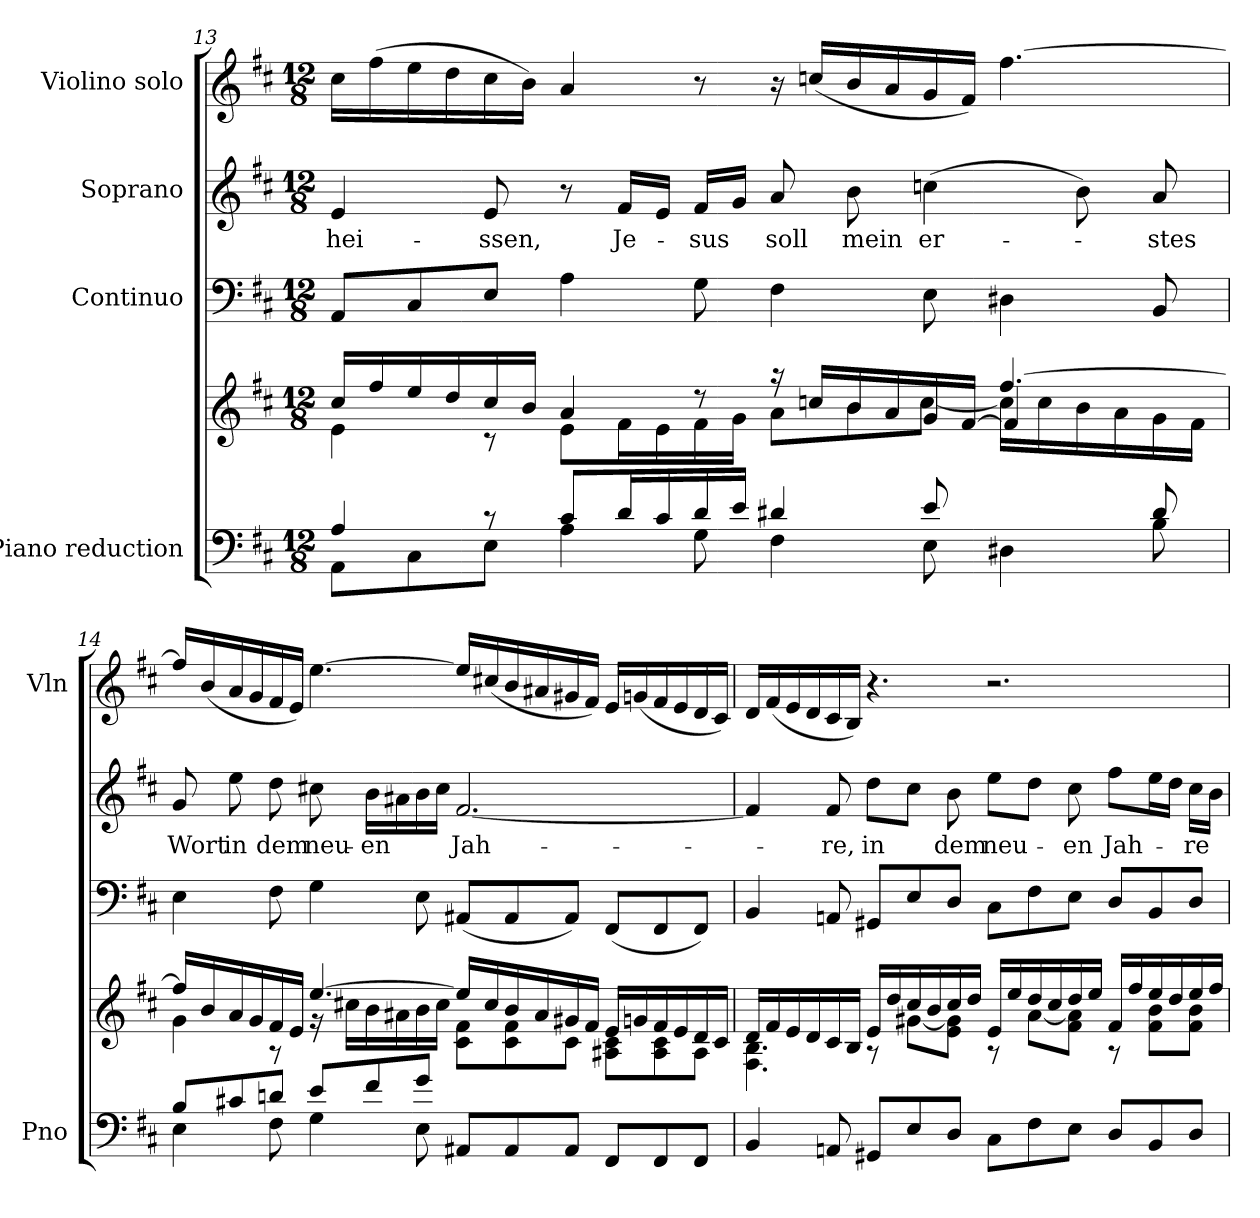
**kern	**kern	**kern	**kern	**text	**kern
*part4	*part4	*part3	*part2	*part2	*part1
*staff5	*staff4	*staff3	*staff2	*staff2	*staff1
*I"Piano reduction	*	*I"Continuo	*I"Soprano	*	*I"Violino solo
*I'Pno	*	*	*	*	*I'Vln
*clefF4	*clefG2	*clefF4	*clefG2	*	*clefG2
*k[f#c#]	*k[f#c#]	*k[f#c#]	*k[f#c#]	*	*k[f#c#]
*M12/8	*M12/8	*M12/8	*M12/8	*	*M12/8
=13	=13	=13	=13	=13	=13
*^	*^	*	*	*	*
*	*	*	*^	*	*	*	*
!	!	!	!	!	!	!	!LO:LY:b	!
4A/	8AA\L	16cc#/LL	4e\	8ryy	8AA/L	4e/	hei-	16cc#\LL
.	.	16ff#/	.	.	.	.	.	(16ff#\
*	*	*	*v	*v	*	*	*	*
.	8C#\	16ee/	.	8C#/	.	.	16ee\
.	.	16dd/	.	.	.	.	16dd\
!	!	!	!	!	!	!LO:LY:b	!
8r	8E\J	16cc#/	8r	8E/J	8e/	-ssen,	16cc#\
.	.	16b/JJ	.	.	.	.	16b\JJ)
8c#/L	4A\	4a/	8e\L	4A\	8r	.	4a/
!	!	!	!	!	!	!LO:LY:b	!
16d/L	.	.	16f#\L	.	16f#/LL	Je-	.
16c#/	.	.	16e\	.	16e/JJ	.	.
!	!	!	!	!	!	!LO:LY:b	!
16d/	8G\	8r	16f#\	8G\	16f#/LL	-sus	8r
16e/JJ	.	.	16g\JJ	.	16g/JJ	.	.
!	!	!	!	!	!	!LO:LY:b	!
4d#X/	4F#\	16r	8a\L	4F#\	8a/	soll	16r
.	.	16ccn/LL	.	.	.	.	(16ccn/LL
!	!	!	!	!	!	!LO:LY:b	!
.	.	16b/	8b\	.	8b\	mein	16b/
.	.	16a/	.	.	.	.	16a/
!	!	!	!	!	!	!LO:LY:b	!
8e/	8E\	16g/	[>8cc\J	8E\	(4ccn\	er-	16g/
.	.	[<16f#/JJ	.	.	.	.	16f#/JJ)
*	*	*	*^	*	*	*	*
4ryy	4D#X\	[4.ff#/	16cc\LL]	4f#/]	4D#X\	.	.	[4.ff#\
.	.	.	16cc\	.	.	.	.	.
.	.	.	16b\	.	.	8b\)	.	.
.	.	.	16a\	.	.	.	.	.
!	!	!	!	!	!	!	!LO:LY:b	!
8d#/	8B\	.	16g\	8ryy	8BB/	8a/	-stes	.
.	.	.	16f#\JJ	.	.	.	.	.
*	*	*	*v	*v	*	*	*	*
!!LO:LB:g=z
=14	=14	=14	=14	=14	=14	=14	=14
!	!	!	!	!	!	!LO:LY:b	!
8B/L	4E\	16ff#/LL]	4g\	4E\	8g/	Wort	16ff#/LL]
.	.	16b/	.	.	.	.	(16b/
!	!	!	!	!	!	!LO:LY:b	!
8c#X/	.	16a/	.	.	8ee\	in	16a/
.	.	16g/	.	.	.	.	16g/
!	!	!	!	!	!	!LO:LY:b	!
8dn/J	8F#\	16f#/	8r	8F#\	8dd\	dem	16f#/
.	.	16e/JJ	.	.	.	.	16e/JJ)
!	!	!	!	!	!	!LO:LY:b	!
8e/L	4G\	[4.ee/	16r	4G\	8cc#X\	neu-	[4.ee\
.	.	.	16cc#X\LL	.	.	.	.
!	!	!	!	!	!	!LO:LY:b	!
8f#/	.	.	16b\	.	16b\LL	-en	.
.	.	.	16a#X\	.	16a#X\	.	.
8g/J	8E\	.	16b\	8E\	16b\	.	.
.	.	.	16cc#\JJ	.	16cc#\JJ	.	.
!	!	!	!	!	!	!LO:LY:b	!
8AA#X/L	2.ryy	16ee/LL]	8c#\ 8f#\L	(8AA#X/L	[2.f#/	Jah-	16ee/LL]
.	.	16cc#/	.	.	.	.	(16cc#X/
8AA#/	.	16b/	8c#\ 8f#\	8AA#/	.	.	16b/
.	.	16a#/	.	.	.	.	16a#X/
8AA#/J	.	16g#X/	8c#\J	8AA#/J)	.	.	16g#X/
.	.	16f#/JJ	.	.	.	.	16f#/JJ)
8FF#/L	.	16e/LL	8A#X\ 8c#\L	(8FF#/L	.	.	16e/LL
.	.	16gn/	.	.	.	.	(16gn/
8FF#/	.	16f#/	8A#\ 8c#\	8FF#/	.	.	16f#/
.	.	16e/	.	.	.	.	16e/
8FF#/J	.	16d/	8A#\J	8FF#/J)	.	.	16d/
.	.	16c#/JJ	.	.	.	.	16c#/JJ)
*v	*v	*	*	*	*	*	*
=15	=15	=15	=15	=15	=15	=15
4BB/	16d/LL	4.F#\ 4.B\	4BB/	4f#/]	.	16d/LL
.	16f#/	.	.	.	.	(16f#/
.	16e/	.	.	.	.	16e/
.	16d/	.	.	.	.	16d/
!	!	!	!	!	!LO:LY:b	!
8AAn/	16c#/	.	8AAn/	8f#/	-re,	16c#/
.	16B/JJ	.	.	.	.	16B/JJ)
!	!	!	!	!	!LO:LY:b	!
8GG#X/L	16e/LL	8r	8GG#X/L	8dd\L	in	4.r
.	16dd/	.	.	.	.	.
8E/	16cc#/	[8g#X\L	8E/	8cc#\J	.	.
.	16b/	.	.	.	.	.
!	!	!	!	!	!LO:LY:b	!
8D/J	16cc#/	8e\ 8g#\]J	8D/J	8b\	dem	.
.	16dd/JJ	.	.	.	.	.
!	!	!	!	!	!LO:LY:b	!
8C#\L	16e/LL	8r	8C#\L	8ee\L	neu-	2.r
.	16ee/	.	.	.	.	.
8F#\	16dd/	[8a\L	8F#\	8dd\J	.	.
.	16cc#/	.	.	.	.	.
!	!	!	!	!	!LO:LY:b	!
8E\J	16dd/	8f#\ 8a\]J	8E\J	8cc#\	-en	.
.	16ee/JJ	.	.	.	.	.
!	!	!	!	!	!LO:LY:b	!
8D/L	16f#/LL	8r	8D/L	8ff#\L	Jah-	.
.	16ff#/	.	.	.	.	.
8BB/	16ee/	8f#\ 8b\L	8BB/	16ee\L	.	.
.	16dd/	.	.	16dd\JJ	.	.
!	!	!	!	!	!LO:LY:b	!
8D/J	16ee/	8f#\ 8b\J	8D/J	16cc#\LL	-re	.
.	16ff#/JJ	.	.	16b\JJ	.	.
*	*v	*v	*	*	*	*
=	=	=	=	=	=
*-	*-	*-	*-	*-	*-
